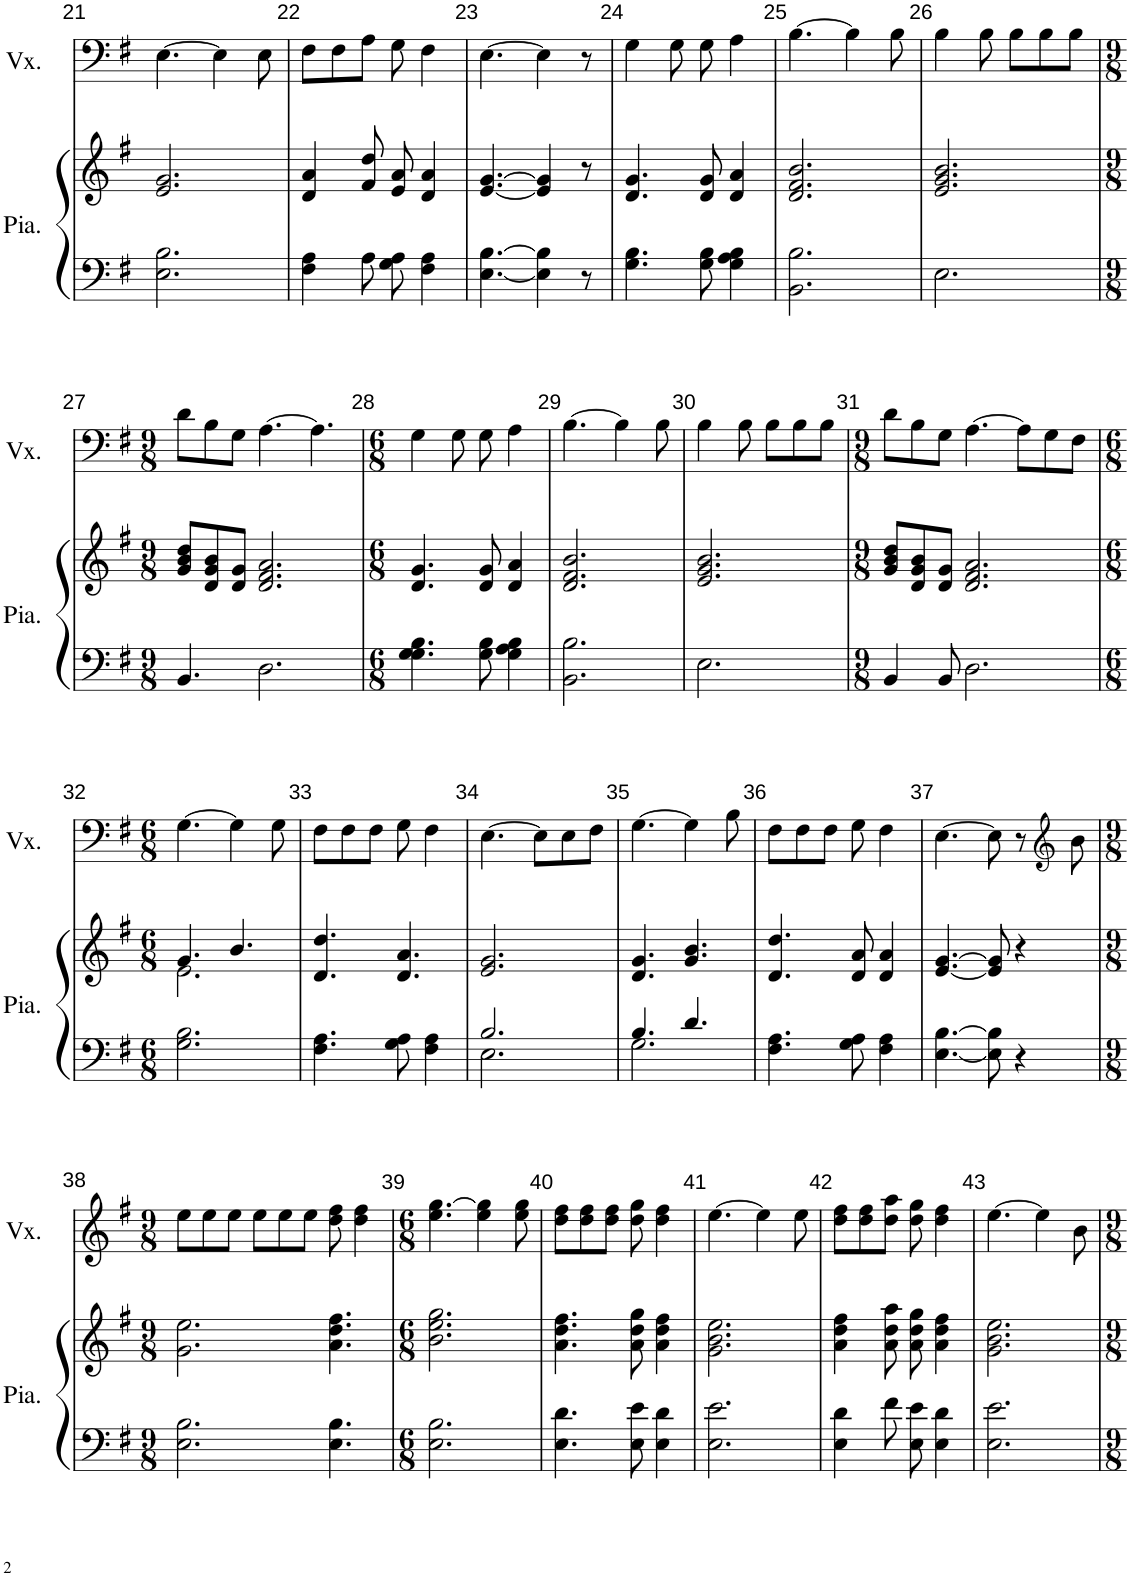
**kern	**kern	**kern
*part2	*part2	*part1
*staff3	*staff2	*staff1
*I"Piano	*	*I"Voix
*I'Pia.	*	*I'Vx.
!!LO:PB:g=z
*clefF4	*clefG2	*clefF4
*k[f#]	*k[f#]	*k[f#]
*M6/8	*M6/8	*M6/8
=21	=21	=21
2.E\ 2.B\	2.e/ 2.g/	[4.E\
.	.	4E\]
.	.	8E\
=22	=22	=22
4F#\ 4A\	4d/ 4a/	8F#\L
.	.	8F#\
8A\	8f#/ 8dd/	8A\J
8G\ 8A\	8e/ 8a/	8G\
4F#\ 4A\	4d/ 4a/	4F#\
=23	=23	=23
[4.E\ [4.B\	[4.e/ [4.g/	[4.E\
4E\] 4B\]	4e/] 4g/]	4E\]
8r	8r	8r
=24	=24	=24
4.G\ 4.B\	4.d/ 4.g/	4G\
.	.	8G\
8G\ 8B\	8d/ 8g/	8G\
4G\ 4A\ 4B\	4d/ 4a/	4A\
=25	=25	=25
2.BB\ 2.B\	2.d/ 2.f#/ 2.b/	[4.B\
.	.	4B\]
.	.	8B\
=26	=26	=26
2.E\	2.e/ 2.g/ 2.b/	4B\
.	.	8B\
.	.	8B\L
.	.	8B\
.	.	8B\J
!!LO:LB:g=z
=27	=27	=27
*M9/8	*M9/8	*M9/8
4.BB/	8g/ 8b/ 8dd/L	8d\L
.	8d/ 8g/ 8b/	8B\
.	8d/ 8g/J	8G\J
2.D\	2.d/ 2.f#/ 2.a/	[4.A\
.	.	4.A\]
=28	=28	=28
*M6/8	*M6/8	*M6/8
4.G\ 4.G\ 4.B\	4.d/ 4.g/	4G\
.	.	8G\
8G\ 8B\	8d/ 8g/	8G\
4G\ 4A\ 4B\	4d/ 4a/	4A\
=29	=29	=29
2.BB\ 2.B\	2.d/ 2.f#/ 2.b/	[4.B\
.	.	4B\]
.	.	8B\
=30	=30	=30
2.E\	2.e/ 2.g/ 2.b/	4B\
.	.	8B\
.	.	8B\L
.	.	8B\
.	.	8B\J
=31	=31	=31
*M9/8	*M9/8	*M9/8
4BB/	8g/ 8b/ 8dd/L	8d\L
.	8d/ 8g/ 8b/	8B\
8BB/	8d/ 8g/J	8G\J
2.D\	2.d/ 2.f#/ 2.a/	[4.A\
.	.	8A\L]
.	.	8G\
.	.	8F#\J
!!LO:LB:g=z
=32	=32	=32
*M6/8	*M6/8	*M6/8
*	*^	*
2.G\ 2.B\	4.g/	2.e\	[4.G\
.	4.b/	.	4G\]
.	.	.	8G\
*	*v	*v	*
=33	=33	=33
4.F#\ 4.A\	4.d/ 4.dd/	8F#\L
.	.	8F#\
.	.	8F#\J
8G\ 8A\	4.d/ 4.a/	8G\
4F#\ 4A\	.	4F#\
=34	=34	=34
*^	*	*
2.B/	2.E\	2.e/ 2.g/	[4.E\
.	.	.	8E\L]
.	.	.	8E\
.	.	.	8F#\J
=35	=35	=35	=35
4.B/	2.G\	4.d/ 4.g/	[4.G\
4.d/	.	4.g/ 4.b/	4G\]
.	.	.	8B\
*v	*v	*	*
=36	=36	=36
4.F#\ 4.A\	4.d/ 4.dd/	8F#\L
.	.	8F#\
.	.	8F#\J
8G\ 8A\	8d/ 8a/	8G\
4F#\ 4A\	4d/ 4a/	4F#\
=37	=37	=37
[4.E\ [4.B\	[4.e/ [4.g/	[4.E\
8E\] 8B\]	8e/] 8g/]	8E\]
4r	4r	8r
*	*	*clefG2
.	.	8b\
!!LO:LB:g=z
=38	=38	=38
*M9/8	*M9/8	*M9/8
2.E\ 2.B\	2.g\ 2.ee\	8ee\L
.	.	8ee\
.	.	8ee\J
.	.	8ee\L
.	.	8ee\
.	.	8ee\J
4.E\ 4.B\	4.a\ 4.dd\ 4.ff#\	8dd\ 8ff#\
.	.	4dd\ 4ff#\
=39	=39	=39
*M6/8	*M6/8	*M6/8
2.E\ 2.B\	2.b\ 2.ee\ 2.gg\	4.ee\ [4.gg\
.	.	4ee\ 4gg\]
.	.	8ee\ 8gg\
=40	=40	=40
4.E\ 4.d\	4.a\ 4.dd\ 4.ff#\	8dd\ 8ff#\L
.	.	8dd\ 8ff#\
.	.	8dd\ 8ff#\J
8E\ 8e\	8a\ 8dd\ 8gg\	8dd\ 8gg\
4E\ 4d\	4a\ 4dd\ 4ff#\	4dd\ 4ff#\
=41	=41	=41
2.E\ 2.e\	2.g\ 2.b\ 2.ee\	[4.ee\
.	.	4ee\]
.	.	8ee\
=42	=42	=42
4E\ 4d\	4a\ 4dd\ 4ff#\	8dd\ 8ff#\L
.	.	8dd\ 8ff#\
8f#\	8a\ 8dd\ 8aa\	8dd\ 8aa\J
8E\ 8e\	8a\ 8dd\ 8gg\	8dd\ 8gg\
4E\ 4d\	4a\ 4dd\ 4ff#\	4dd\ 4ff#\
=43	=43	=43
2.E\ 2.e\	2.g\ 2.b\ 2.ee\	[4.ee\
.	.	4ee\]
.	.	8b\
=	=	=
*-	*-	*-
